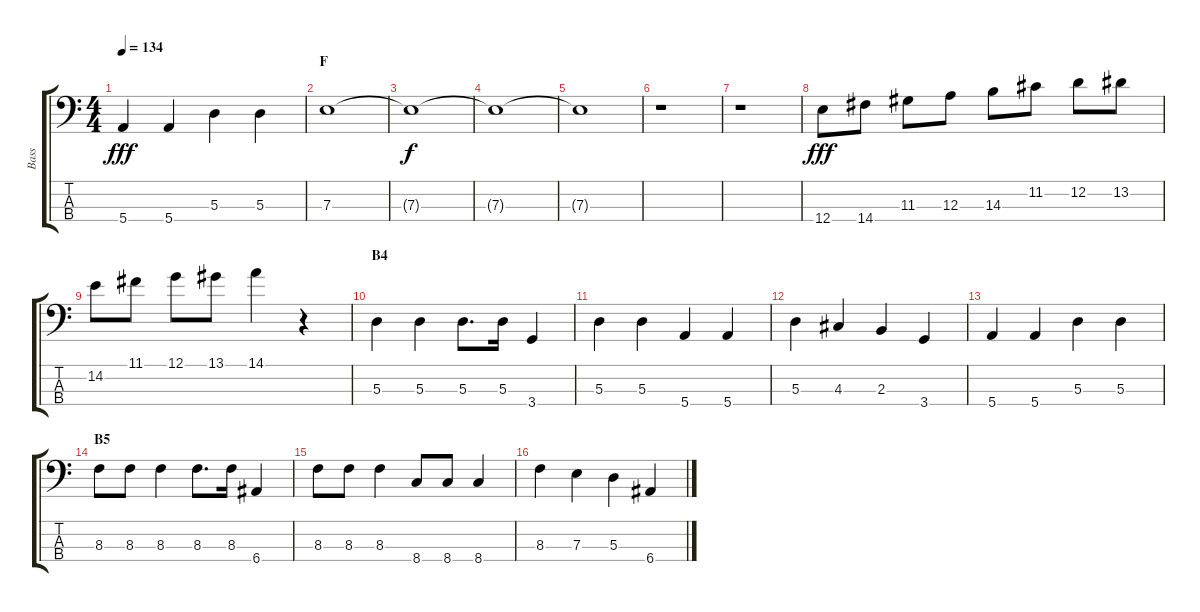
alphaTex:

\track ("Bass" "Bass") {instrument electricbassfinger}
\staff {score tabs}
\tuning (G2 D2 A1 E1) {hide}
\ts (4 4)
\tempo 134
\clef f4
\ks c
5.4.4{dy fff} 5.4.4 5.3.4 5.3.4 |
\section ("" "F")
7.3.1 |
7.3{t}.1{dy f} |
7.3{t}.1 |
7.3{t}.1 |
r.1 |
r.1 |
12.4.8{dy fff} 14.4.8 11.3.8 12.3.8 14.3.8 11.2.8 12.2.8 13.2.8 |
14.2.8 11.1.8 12.1.8 13.1.8 14.1.4 r.4 |
\section ("" "B4")
5.3.4 5.3.4 5.3.8{d} 5.3.16 3.4.4 |
5.3.4 5.3.4 5.4.4 5.4.4 |
5.3.4 4.3.4 2.3.4 3.4.4 |
5.4.4 5.4.4 5.3.4 5.3.4 |
\section ("" "B5")
8.3.8 8.3.8 8.3.4 8.3.8{d} 8.3.16 6.4.4 |
8.3.8 8.3.8 8.3.4 8.4.8 8.4.8 8.4.4 |
8.3.4 7.3.4 5.3.4 6.4.4
